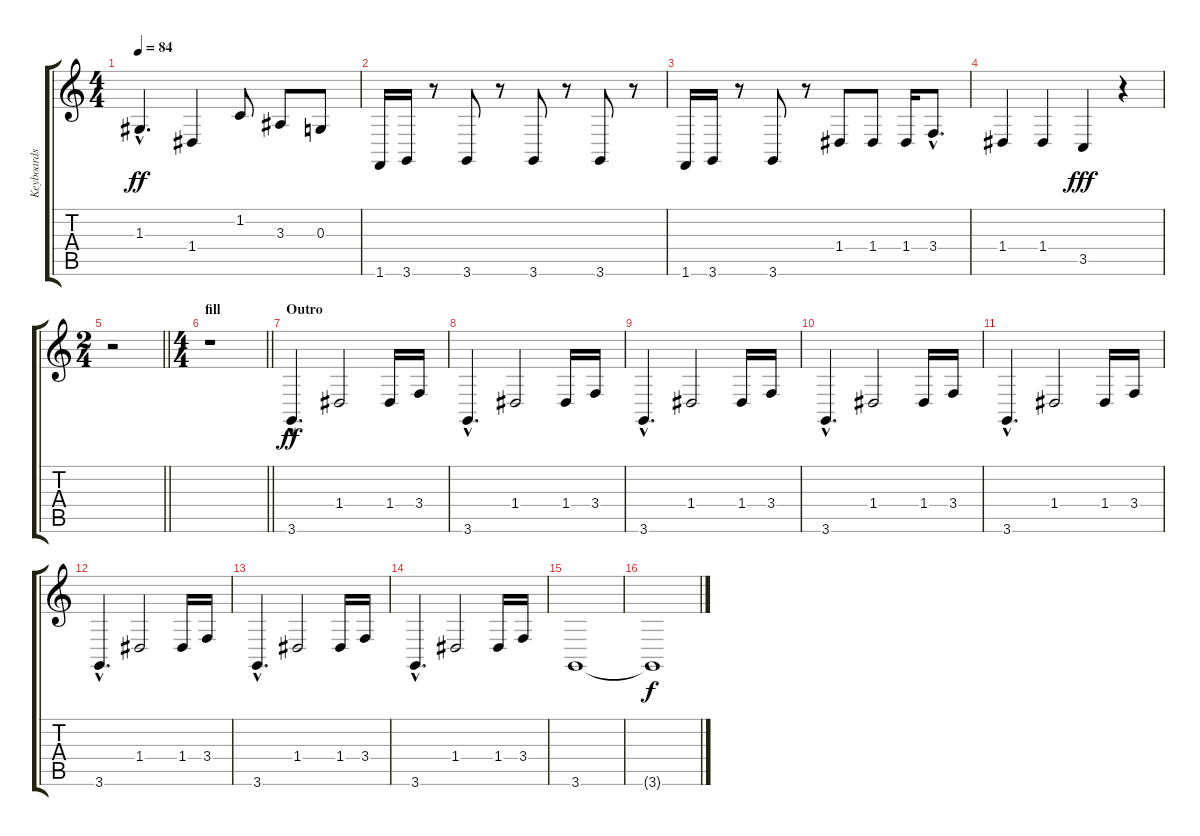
\track ("Keyboards L. (Ian Anderson)" "Keyboards ") {instrument pad7halo}
\staff {score tabs}
\tuning (E4 B3 G3 D3 A2 E2) {hide}
\ts (4 4)
\tempo 84
\clef g2
\ks c
1.3{hac}.4{d dy ff} 1.4.4 1.2.8 3.3.8 0.3.8 |
1.6.16 3.6.16 r.8 3.6.8 r.8 3.6.8 r.8 3.6.8 r.8 |
1.6.16 3.6.16 r.8 3.6.8 r.8 1.4.8 1.4.8 1.4.16 3.4{hac}.8{d} |
1.4.4 1.4.4 3.5.4{dy fff} r.4 |
\ts (2 4)
\barLineRight lightlight
r.2 |
\ts (4 4)
\section ("" "fill")
\barLineRight lightlight
r.1 |
\section ("" "Outro")
3.6{hac}.4{d dy ff} 1.4.2 1.4.16 3.4.16 |
3.6{hac}.4{d} 1.4.2 1.4.16 3.4.16 |
3.6{hac}.4{d} 1.4.2 1.4.16 3.4.16 |
3.6{hac}.4{d} 1.4.2 1.4.16 3.4.16 |
3.6{hac}.4{d} 1.4.2 1.4.16 3.4.16 |
3.6{hac}.4{d} 1.4.2 1.4.16 3.4.16 |
3.6{hac}.4{d} 1.4.2 1.4.16 3.4.16 |
3.6{hac}.4{d} 1.4.2 1.4.16 3.4.16 |
3.6.1 |
3.6{t}.1{dy f}
